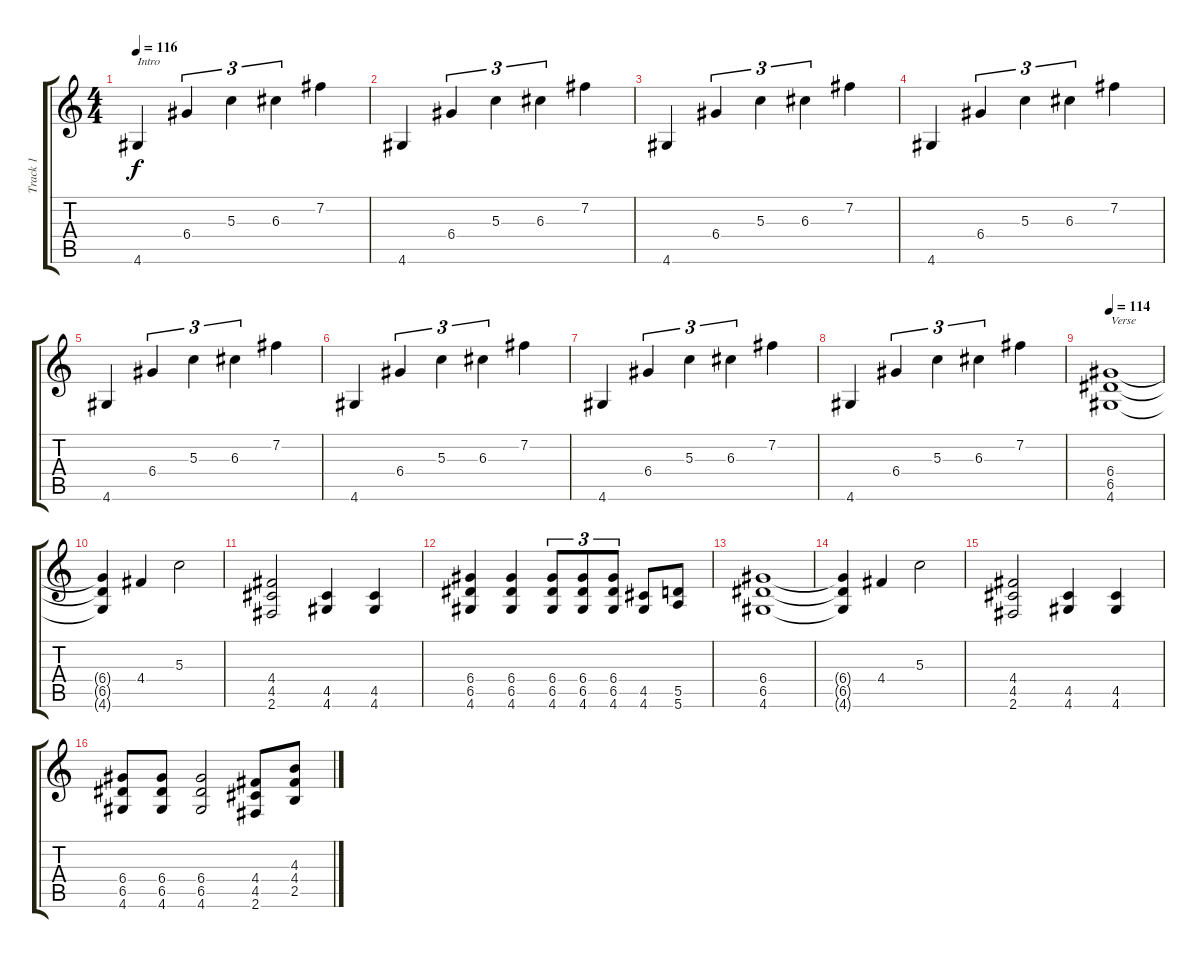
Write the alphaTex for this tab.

\track ("Track 1" "Track 1") {instrument distortionguitar}
\staff {score tabs}
\tuning (E4 B3 G3 D3 A2 E2) {hide}
\ts (4 4)
\tempo 116
\tempo 112
\tempo 116
\clef g2
\ks c
4.6.4{txt "Intro" dy f instrument distortionguitar} 6.4.4{tu (3 2)} 5.3.4{tu (3 2)} 6.3.4{tu (3 2)} 7.2.4 |
4.6.4 6.4.4{tu (3 2)} 5.3.4{tu (3 2)} 6.3.4{tu (3 2)} 7.2.4 |
4.6.4 6.4.4{tu (3 2)} 5.3.4{tu (3 2)} 6.3.4{tu (3 2)} 7.2.4 |
4.6.4 6.4.4{tu (3 2)} 5.3.4{tu (3 2)} 6.3.4{tu (3 2)} 7.2.4 |
4.6.4 6.4.4{tu (3 2)} 5.3.4{tu (3 2)} 6.3.4{tu (3 2)} 7.2.4 |
4.6.4 6.4.4{tu (3 2)} 5.3.4{tu (3 2)} 6.3.4{tu (3 2)} 7.2.4 |
4.6.4 6.4.4{tu (3 2)} 5.3.4{tu (3 2)} 6.3.4{tu (3 2)} 7.2.4 |
4.6.4 6.4.4{tu (3 2)} 5.3.4{tu (3 2)} 6.3.4{tu (3 2)} 7.2.4 |
\tempo 116
\tempo 114
(6.4 6.5 4.6).1{txt "Verse"} |
(6.4{t} 6.5{t} 4.6{t}).4 4.4.4 5.3.2 |
(4.4 4.5 2.6).2 (4.5 4.6).4 (4.5 4.6).4 |
(6.4 6.5 4.6).4 (6.4 6.5 4.6).4 (6.4 6.5 4.6).8{tu (3 2)} (6.4 6.5 4.6).8{tu (3 2)} (6.4 6.5 4.6).8{tu (3 2)} (4.5 4.6).8 (5.5 5.6).8 |
(6.4 6.5 4.6).1 |
(6.4{t} 6.5{t} 4.6{t}).4 4.4.4 5.3.2 |
(4.4 4.5 2.6).2 (4.5 4.6).4 (4.5 4.6).4 |
(6.4 6.5 4.6).8 (6.4 6.5 4.6).8 (6.4 6.5 4.6).2 (4.4 4.5 2.6).8 (4.3 4.4 2.5).8
